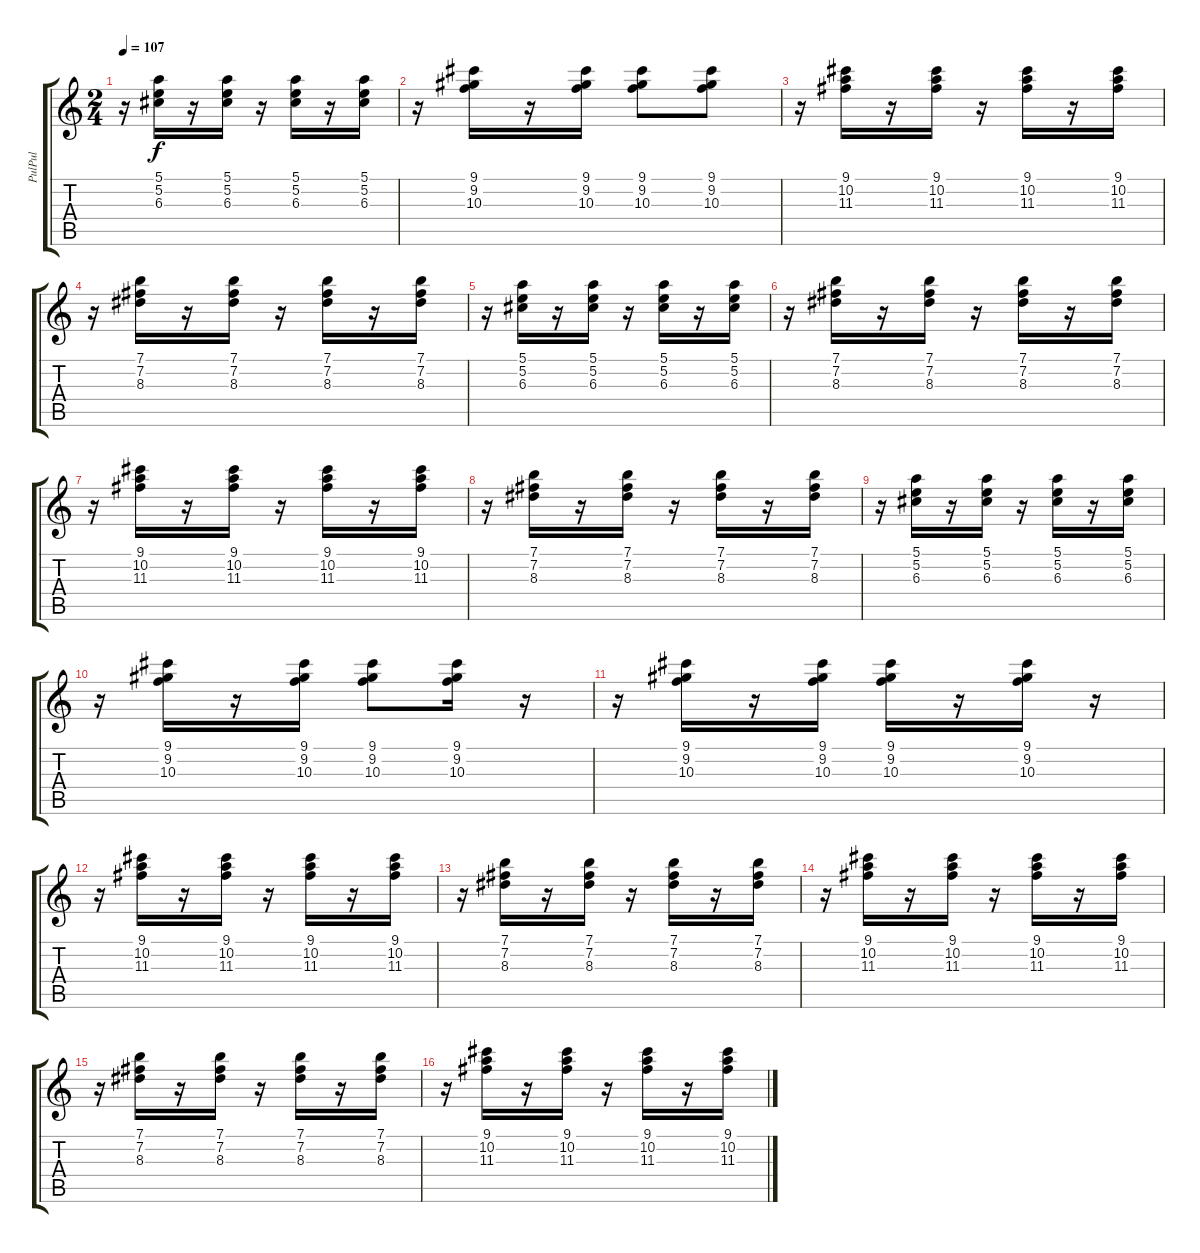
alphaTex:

\track ("PulPul" "PulPul") {instrument electricguitarclean}
\staff {score tabs}
\tuning (E4 B3 G3 D3 A2 E2) {hide}
\ts (2 4)
\tempo 107
\clef g2
\ks c
r.16{dy f} (5.1 5.2 6.3).16 r.16 (5.1 5.2 6.3).16 r.16 (5.1 5.2 6.3).16 r.16 (5.1 5.2 6.3).16 |
r.16 (9.1 9.2 10.3).16 r.16 (9.1 9.2 10.3).16 (9.1 9.2 10.3).8 (9.1 9.2 10.3).8 |
r.16 (9.1 10.2 11.3).16 r.16 (9.1 10.2 11.3).16 r.16 (9.1 10.2 11.3).16 r.16 (9.1 10.2 11.3).16 |
r.16 (7.1 7.2 8.3).16 r.16 (7.1 7.2 8.3).16 r.16 (7.1 7.2 8.3).16 r.16 (7.1 7.2 8.3).16 |
r.16 (5.1 5.2 6.3).16 r.16 (5.1 5.2 6.3).16 r.16 (5.1 5.2 6.3).16 r.16 (5.1 5.2 6.3).16 |
r.16 (7.1 7.2 8.3).16 r.16 (7.1 7.2 8.3).16 r.16 (7.1 7.2 8.3).16 r.16 (7.1 7.2 8.3).16 |
r.16 (9.1 10.2 11.3).16 r.16 (9.1 10.2 11.3).16 r.16 (9.1 10.2 11.3).16 r.16 (9.1 10.2 11.3).16 |
r.16 (7.1 7.2 8.3).16 r.16 (7.1 7.2 8.3).16 r.16 (7.1 7.2 8.3).16 r.16 (7.1 7.2 8.3).16 |
r.16 (5.1 5.2 6.3).16 r.16 (5.1 5.2 6.3).16 r.16 (5.1 5.2 6.3).16 r.16 (5.1 5.2 6.3).16 |
r.16 (9.1 9.2 10.3).16 r.16 (9.1 9.2 10.3).16 (9.1 9.2 10.3).8 (9.1 9.2 10.3).16 r.16 |
r.16 (9.1 9.2 10.3).16 r.16 (9.1 9.2 10.3).16 (9.1 9.2 10.3).16 r.16 (9.1 9.2 10.3).16 r.16 |
r.16 (9.1 10.2 11.3).16 r.16 (9.1 10.2 11.3).16 r.16 (9.1 10.2 11.3).16 r.16 (9.1 10.2 11.3).16 |
r.16 (7.1 7.2 8.3).16 r.16 (7.1 7.2 8.3).16 r.16 (7.1 7.2 8.3).16 r.16 (7.1 7.2 8.3).16 |
r.16 (9.1 10.2 11.3).16 r.16 (9.1 10.2 11.3).16 r.16 (9.1 10.2 11.3).16 r.16 (9.1 10.2 11.3).16 |
r.16 (7.1 7.2 8.3).16 r.16 (7.1 7.2 8.3).16 r.16 (7.1 7.2 8.3).16 r.16 (7.1 7.2 8.3).16 |
r.16 (9.1 10.2 11.3).16 r.16 (9.1 10.2 11.3).16 r.16 (9.1 10.2 11.3).16 r.16 (9.1 10.2 11.3).16
